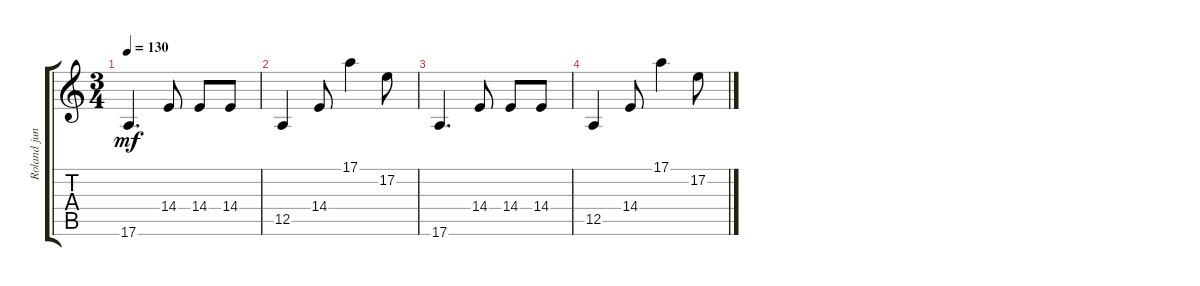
\track ("Roland juno DI" "Roland jun") {instrument lead2sawtooth}
\staff {score tabs}
\tuning (E4 B3 G3 D3 A2 E2) {hide}
\ts (3 4)
\tempo 130
\clef g2
\ks c
17.6.4{d dy mf} 14.4.8 14.4.8 14.4.8 |
12.5.4 14.4.8 17.1.4 17.2.8 |
17.6.4{d} 14.4.8 14.4.8 14.4.8 |
12.5.4 14.4.8 17.1.4 17.2.8
